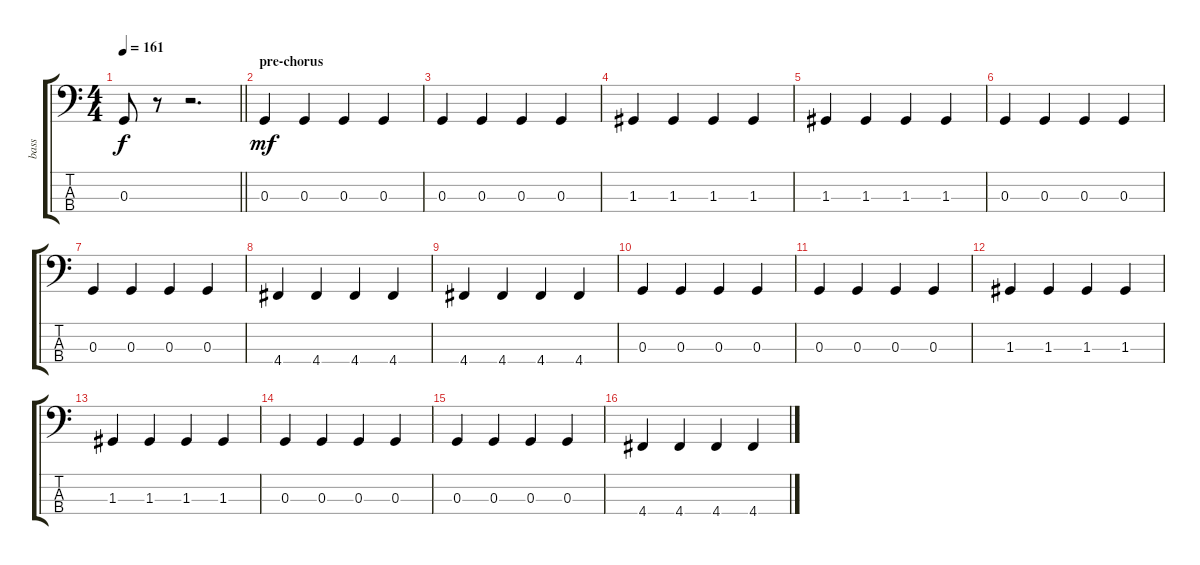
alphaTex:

\track ("bass" "bass") {instrument electricbasspick}
\staff {score tabs}
\tuning (F2 C2 G1 D1) {hide}
\ts (4 4)
\tempo 161
\clef f4
\barLineRight lightlight
\ks c
0.3.8{dy f} r.8 r.2{d} |
\section ("" "pre-chorus")
0.3.4{dy mf} 0.3.4 0.3.4 0.3.4 |
0.3.4 0.3.4 0.3.4 0.3.4 |
1.3.4 1.3.4 1.3.4 1.3.4 |
1.3.4 1.3.4 1.3.4 1.3.4 |
0.3.4 0.3.4 0.3.4 0.3.4 |
0.3.4 0.3.4 0.3.4 0.3.4 |
4.4.4 4.4.4 4.4.4 4.4.4 |
4.4.4 4.4.4 4.4.4 4.4.4 |
0.3.4 0.3.4 0.3.4 0.3.4 |
0.3.4 0.3.4 0.3.4 0.3.4 |
1.3.4 1.3.4 1.3.4 1.3.4 |
1.3.4 1.3.4 1.3.4 1.3.4 |
0.3.4 0.3.4 0.3.4 0.3.4 |
0.3.4 0.3.4 0.3.4 0.3.4 |
4.4.4 4.4.4 4.4.4 4.4.4
